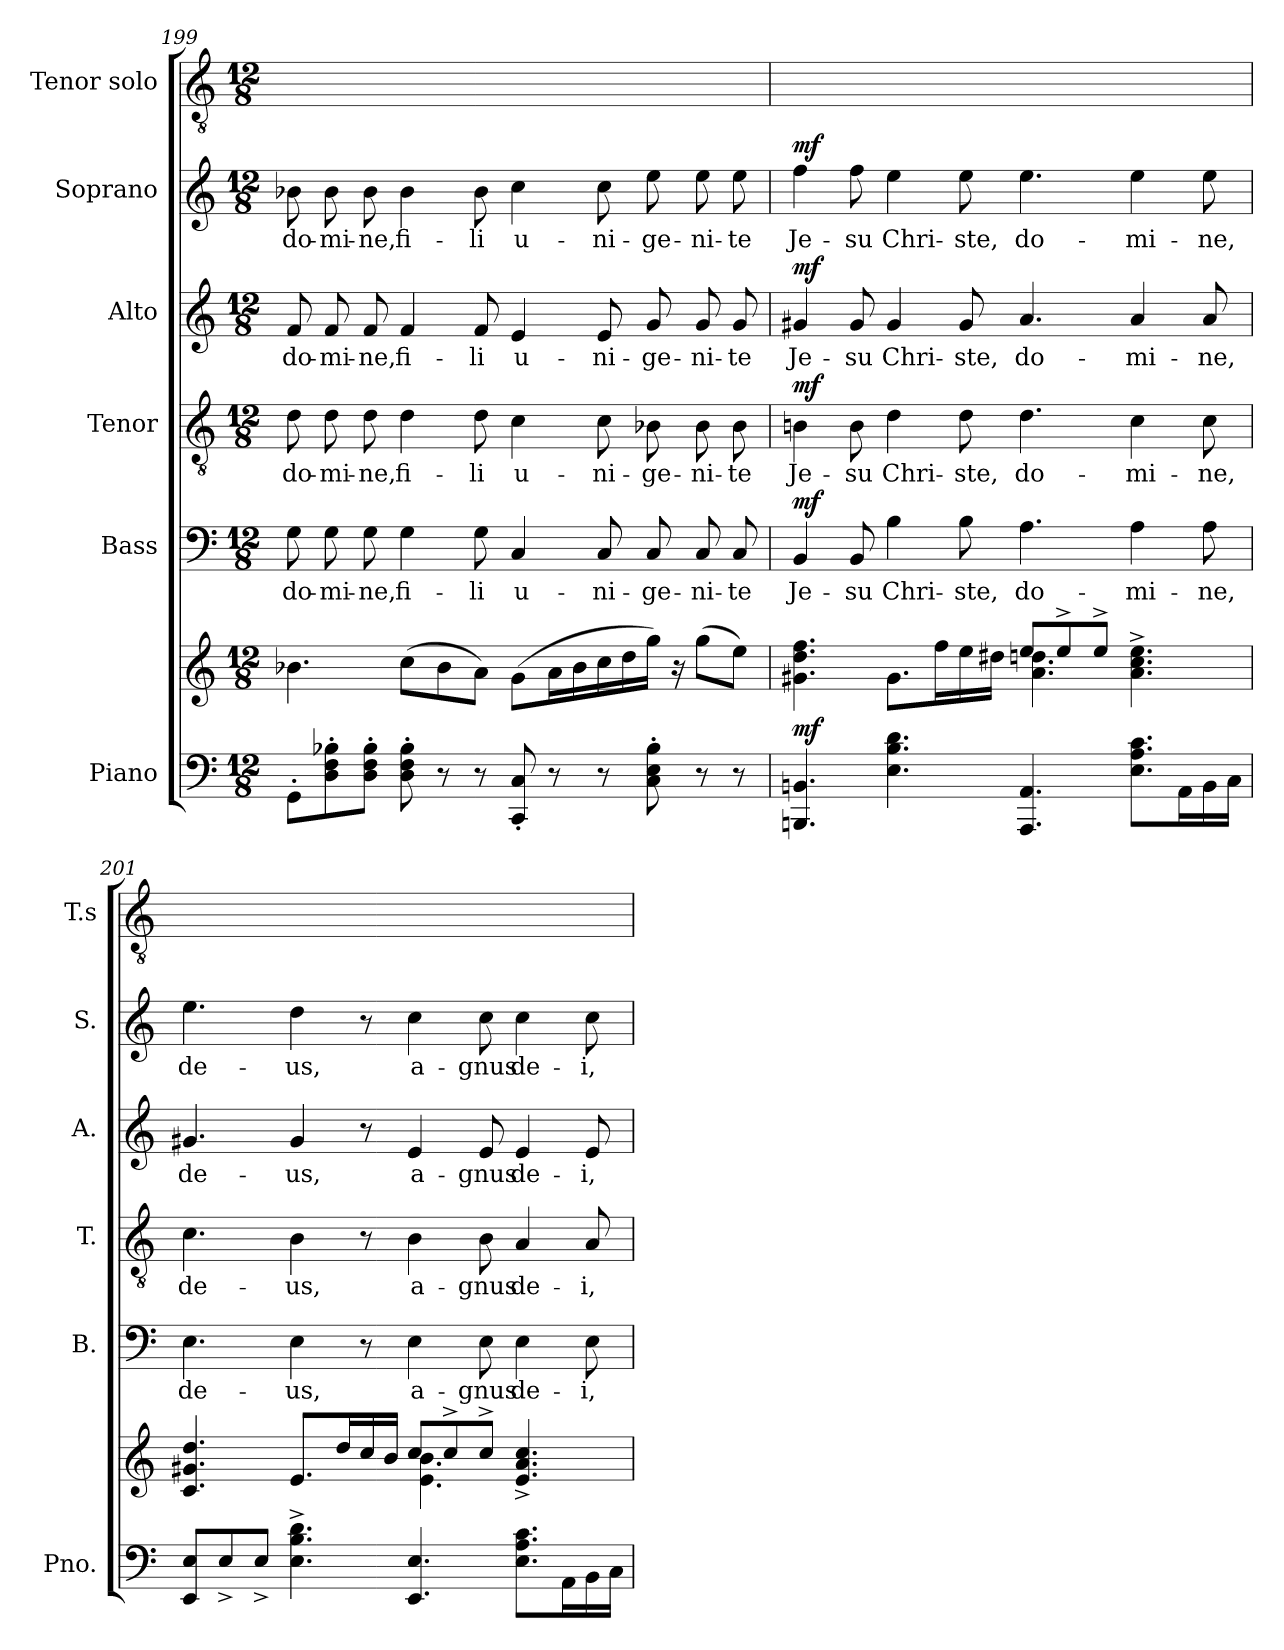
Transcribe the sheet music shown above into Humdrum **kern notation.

**kern	**kern	**dynam	**kern	**text	**dynam	**kern	**text	**dynam	**kern	**text	**dynam	**kern	**text	**dynam	**kern
*part6	*part6	*part6	*part5	*part5	*part5	*part4	*part4	*part4	*part3	*part3	*part3	*part2	*part2	*part2	*part1
*staff7	*staff6	*staff6/7	*staff5	*staff5	*staff5	*staff4	*staff4	*staff4	*staff3	*staff3	*staff3	*staff2	*staff2	*staff2	*staff1
*I"Piano	*	*	*I"Bass	*	*	*I"Tenor	*	*	*I"Alto	*	*	*I"Soprano	*	*	*I"Tenor solo
*I'Pno.	*	*	*I'B.	*	*	*I'T.	*	*	*I'A.	*	*	*I'S.	*	*	*I'T.s
*clefF4	*clefG2	*	*clefF4	*	*	*clefGv2	*	*	*clefG2	*	*	*clefG2	*	*	*clefGv2
*k[]	*k[]	*	*k[]	*	*	*k[]	*	*	*k[]	*	*	*k[]	*	*	*k[]
*M12/8	*M12/8	*	*M12/8	*	*	*M12/8	*	*	*M12/8	*	*	*M12/8	*	*	*M12/8
=199	=199	=199	=199	=199	=199	=199	=199	=199	=199	=199	=199	=199	=199	=199	=199
!	!	!	!	!LO:LY:b	!	!	!LO:LY:b	!	!	!LO:LY:b	!	!	!LO:LY:b	!	!
8GG'\L	4.b-X\	.	8G\	do-	.	8d\	do-	.	8f/	do-	.	8b-X\	do-	.	1.ryy
!	!	!	!	!LO:LY:b	!	!	!LO:LY:b	!	!	!LO:LY:b	!	!	!LO:LY:b	!	!
8D\' 8F\' 8B-X\'	.	.	8G\	-mi-	.	8d\	-mi-	.	8f/	-mi-	.	8b-\	-mi-	.	.
!	!	!	!	!LO:LY:b	!	!	!LO:LY:b	!	!	!LO:LY:b	!	!	!LO:LY:b	!	!
8D\' 8F\' 8B-\'J	.	.	8G\	-ne,	.	8d\	-ne,	.	8f/	-ne,	.	8b-\	-ne,	.	.
!	!	!	!	!LO:LY:b	!	!	!LO:LY:b	!	!	!LO:LY:b	!	!	!LO:LY:b	!	!
8D\' 8F\' 8B-\'	(>8cc\L	.	4G\	fi-	.	4d\	fi-	.	4f/	fi-	.	4b-\	fi-	.	.
8r	8b-\	.	.	.	.	.	.	.	.	.	.	.	.	.	.
!	!	!	!	!LO:LY:b	!	!	!LO:LY:b	!	!	!LO:LY:b	!	!	!LO:LY:b	!	!
8r	8a\J)	.	8G\	-li	.	8d\	-li	.	8f/	-li	.	8b-\	-li	.	.
!	!	!	!	!LO:LY:b	!	!	!LO:LY:b	!	!	!LO:LY:b	!	!	!LO:LY:b	!	!
8CC/' 8C/'	(>8g\L	.	4C/	u-	.	4c\	u-	.	4e/	u-	.	4cc\	u-	.	.
8r	16a\L	.	.	.	.	.	.	.	.	.	.	.	.	.	.
.	16b-\	.	.	.	.	.	.	.	.	.	.	.	.	.	.
!	!	!	!	!LO:LY:b	!	!	!LO:LY:b	!	!	!LO:LY:b	!	!	!LO:LY:b	!	!
8r	16cc\	.	8C/	-ni-	.	8c\	-ni-	.	8e/	-ni-	.	8cc\	-ni-	.	.
.	16dd\	.	.	.	.	.	.	.	.	.	.	.	.	.	.
!	!	!	!	!LO:LY:b	!	!	!LO:LY:b	!	!	!LO:LY:b	!	!	!LO:LY:b	!	!
8C\' 8E\' 8B-\'	16gg\JJ)	.	8C/	-ge-	.	8B-X\	-ge-	.	8g/	-ge-	.	8ee\	-ge-	.	.
.	16r	.	.	.	.	.	.	.	.	.	.	.	.	.	.
!	!	!	!	!LO:LY:b	!	!	!LO:LY:b	!	!	!LO:LY:b	!	!	!LO:LY:b	!	!
8r	(>8gg\L	.	8C/	-ni-	.	8B-\	-ni-	.	8g/	-ni-	.	8ee\	-ni-	.	.
!	!	!	!	!LO:LY:b	!	!	!LO:LY:b	!	!	!LO:LY:b	!	!	!LO:LY:b	!	!
8r	8ee\J)	.	8C/	-te	.	8B-\	-te	.	8g/	-te	.	8ee\	-te	.	.
!!LO:PB:g=z
=200	=200	=200	=200	=200	=200	=200	=200	=200	=200	=200	=200	=200	=200	=200	=200
*	*^	*	*	*	*	*	*	*	*	*	*	*	*	*	*
!	!	!	!LO:DY:a=2	!	!LO:LY:b	!LO:DY:a	!	!LO:LY:b	!LO:DY:a	!	!LO:LY:b	!LO:DY:a	!	!LO:LY:b	!LO:DY:a	!
4.BBBn/ 4.BBn/	4.g#X\ 4.dd\ 4.ff\	2.ryy	mf	4BB/	Je-	mf	4Bn\	Je-	mf	4g#X/	Je-	mf	4ff\	Je-	mf	1.ryy
!	!	!	!	!	!LO:LY:b	!	!	!LO:LY:b	!	!	!LO:LY:b	!	!	!LO:LY:b	!	!
.	.	.	.	8BB/	-su	.	8B\	-su	.	8g#/	-su	.	8ff\	-su	.	.
!	!	!	!	!	!LO:LY:b	!	!	!LO:LY:b	!	!	!LO:LY:b	!	!	!LO:LY:b	!	!
4.E\ 4.B\ 4.d\	8.g#\L	.	.	4B\	Chri-	.	4d\	Chri-	.	4g#/	Chri-	.	4ee\	Chri-	.	.
.	16ff\L	.	.	.	.	.	.	.	.	.	.	.	.	.	.	.
!	!	!	!	!	!LO:LY:b	!	!	!LO:LY:b	!	!	!LO:LY:b	!	!	!LO:LY:b	!	!
.	16ee\	.	.	8B\	-ste,	.	8d\	-ste,	.	8g#/	-ste,	.	8ee\	-ste,	.	.
.	16dd#X\JJ	.	.	.	.	.	.	.	.	.	.	.	.	.	.	.
!	!	!	!	!	!LO:LY:b	!	!	!LO:LY:b	!	!	!LO:LY:b	!	!	!LO:LY:b	!	!
4.AAA/ 4.AA/	8ee/L	4.a\ 4.ddn\	.	4.A\	do-	.	4.d\	do-	.	4.a/	do-	.	4.ee\	do-	.	.
.	8ee^/	.	.	.	.	.	.	.	.	.	.	.	.	.	.	.
.	8ee^/J	.	.	.	.	.	.	.	.	.	.	.	.	.	.	.
!	!	!	!	!	!LO:LY:b	!	!	!LO:LY:b	!	!	!LO:LY:b	!	!	!LO:LY:b	!	!
8.E\ 8.A\ 8.c\L	4.a\^ 4.cc\^ 4.ee\^	4.ryy	.	4A\	-mi-	.	4c\	-mi-	.	4a/	-mi-	.	4ee\	-mi-	.	.
16AA\L	.	.	.	.	.	.	.	.	.	.	.	.	.	.	.	.
!	!	!	!	!	!LO:LY:b	!	!	!LO:LY:b	!	!	!LO:LY:b	!	!	!LO:LY:b	!	!
16BB\	.	.	.	8A\	-ne,	.	8c\	-ne,	.	8a/	-ne,	.	8ee\	-ne,	.	.
16C\JJ	.	.	.	.	.	.	.	.	.	.	.	.	.	.	.	.
=201	=201	=201	=201	=201	=201	=201	=201	=201	=201	=201	=201	=201	=201	=201	=201	=201
!	!	!	!	!	!LO:LY:b	!	!	!LO:LY:b	!	!	!LO:LY:b	!	!	!LO:LY:b	!	!
8EE/ 8E/L	4.c/ 4.g#X/ 4.dd/	2.ryy	.	4.E\	de-	.	4.c\	de-	.	4.g#X/	de-	.	4.ee\	de-	.	1.ryy
8E^/	.	.	.	.	.	.	.	.	.	.	.	.	.	.	.	.
8E^/J	.	.	.	.	.	.	.	.	.	.	.	.	.	.	.	.
!	!	!	!	!	!LO:LY:b	!	!	!LO:LY:b	!	!	!LO:LY:b	!	!	!LO:LY:b	!	!
4.E\^ 4.B\^ 4.d\^	8.e/L	.	.	4E\	-us,	.	4B\	-us,	.	4g#/	-us,	.	4dd\	-us,	.	.
.	16dd/L	.	.	.	.	.	.	.	.	.	.	.	.	.	.	.
.	16cc/	.	.	8r	.	.	8r	.	.	8r	.	.	8r	.	.	.
.	16b/JJ	.	.	.	.	.	.	.	.	.	.	.	.	.	.	.
!	!	!	!	!	!LO:LY:b	!	!	!LO:LY:b	!	!	!LO:LY:b	!	!	!LO:LY:b	!	!
4.EE/ 4.E/	8cc/L	4.e\ 4.b\	.	4E\	a-	.	4B\	a-	.	4e/	a-	.	4cc\	a-	.	.
.	8cc^/	.	.	.	.	.	.	.	.	.	.	.	.	.	.	.
!	!	!	!	!	!LO:LY:b	!	!	!LO:LY:b	!	!	!LO:LY:b	!	!	!LO:LY:b	!	!
.	8cc^/J	.	.	8E\	-gnus	.	8B\	-gnus	.	8e/	-gnus	.	8cc\	-gnus	.	.
!	!	!	!	!	!LO:LY:b	!	!	!LO:LY:b	!	!	!LO:LY:b	!	!	!LO:LY:b	!	!
8.E\ 8.A\ 8.c\L	4.e/^ 4.a/^ 4.cc/^	4.ryy	.	4E\	de-	.	4A/	de-	.	4e/	de-	.	4cc\	de-	.	.
16AA\L	.	.	.	.	.	.	.	.	.	.	.	.	.	.	.	.
!	!	!	!	!	!LO:LY:b	!	!	!LO:LY:b	!	!	!LO:LY:b	!	!	!LO:LY:b	!	!
16BB\	.	.	.	8E\	-i,	.	8A/	-i,	.	8e/	-i,	.	8cc\	-i,	.	.
16C\JJ	.	.	.	.	.	.	.	.	.	.	.	.	.	.	.	.
*	*v	*v	*	*	*	*	*	*	*	*	*	*	*	*	*	*
=	=	=	=	=	=	=	=	=	=	=	=	=	=	=	=
*-	*-	*-	*-	*-	*-	*-	*-	*-	*-	*-	*-	*-	*-	*-	*-
